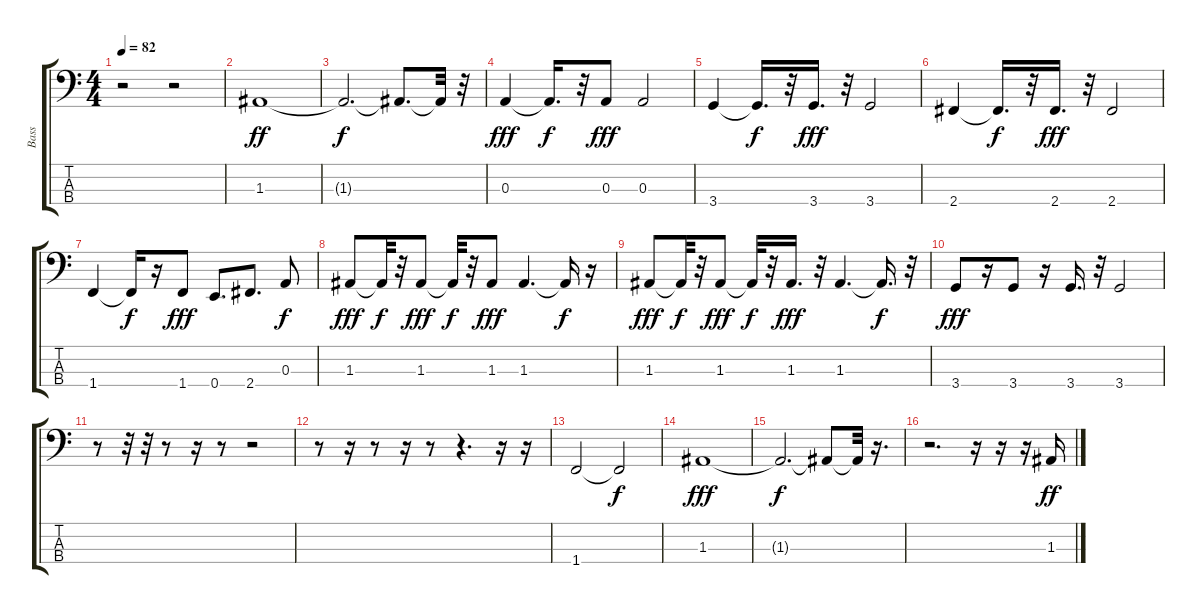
\track ("Bass" "Bass") {instrument electricbassfinger}
\staff {score tabs}
\tuning (G2 D2 A1 E1) {hide}
\ts (4 4)
\tempo 82
\clef f4
\ks c
r.2{dy fff} r.2 |
1.3.1{dy ff} |
1.3{t}.2{d dy f} 1.3{t}.8{d} 1.3{t}.32 r.32 |
0.3.4{dy fff} 0.3{t}.16{d dy f} r.32 0.3.8{dy fff} 0.3.2 |
3.4.4 3.4{t}.16{d dy f} r.32 3.4.16{d dy fff} r.32 3.4.2 |
2.4.4 2.4{t}.16{d dy f} r.32 2.4.16{d dy fff} r.32 2.4.2 |
1.4.4 1.4{t}.16{dy f} r.16 1.4.8{dy fff} 0.4.8{d} 2.4.8{d} 0.3.8{dy f} |
1.3.8{dy fff} 1.3{t}.32{dy f} r.32 1.3.8{dy fff} 1.3{t}.32{dy f} r.32 1.3.8{dy fff} 1.3.4{d} 1.3{t}.16{dy f} r.16 |
1.3.8{dy fff} 1.3{t}.32{dy f} r.32 1.3.8{dy fff} 1.3{t}.32{dy f} r.32 1.3.16{d dy fff} r.32 1.3.4{d} 1.3{t}.16{d dy f} r.32 |
3.4.8{dy fff} r.16 3.4.8 r.16 3.4.16{d} r.32 3.4.2 |
r.8 r.32 r.32 r.8 r.16 r.8 r.2 |
r.8 r.16 r.8 r.16 r.8 r.4{d} r.16 r.16 |
1.4.2 1.4{t}.2{dy f} |
1.3.1{dy fff} |
1.3{t}.2{d dy f} 1.3{t}.8 1.3{t}.32 r.16{d} |
r.2{d} r.16 r.16 r.16 1.3.16{dy ff}
